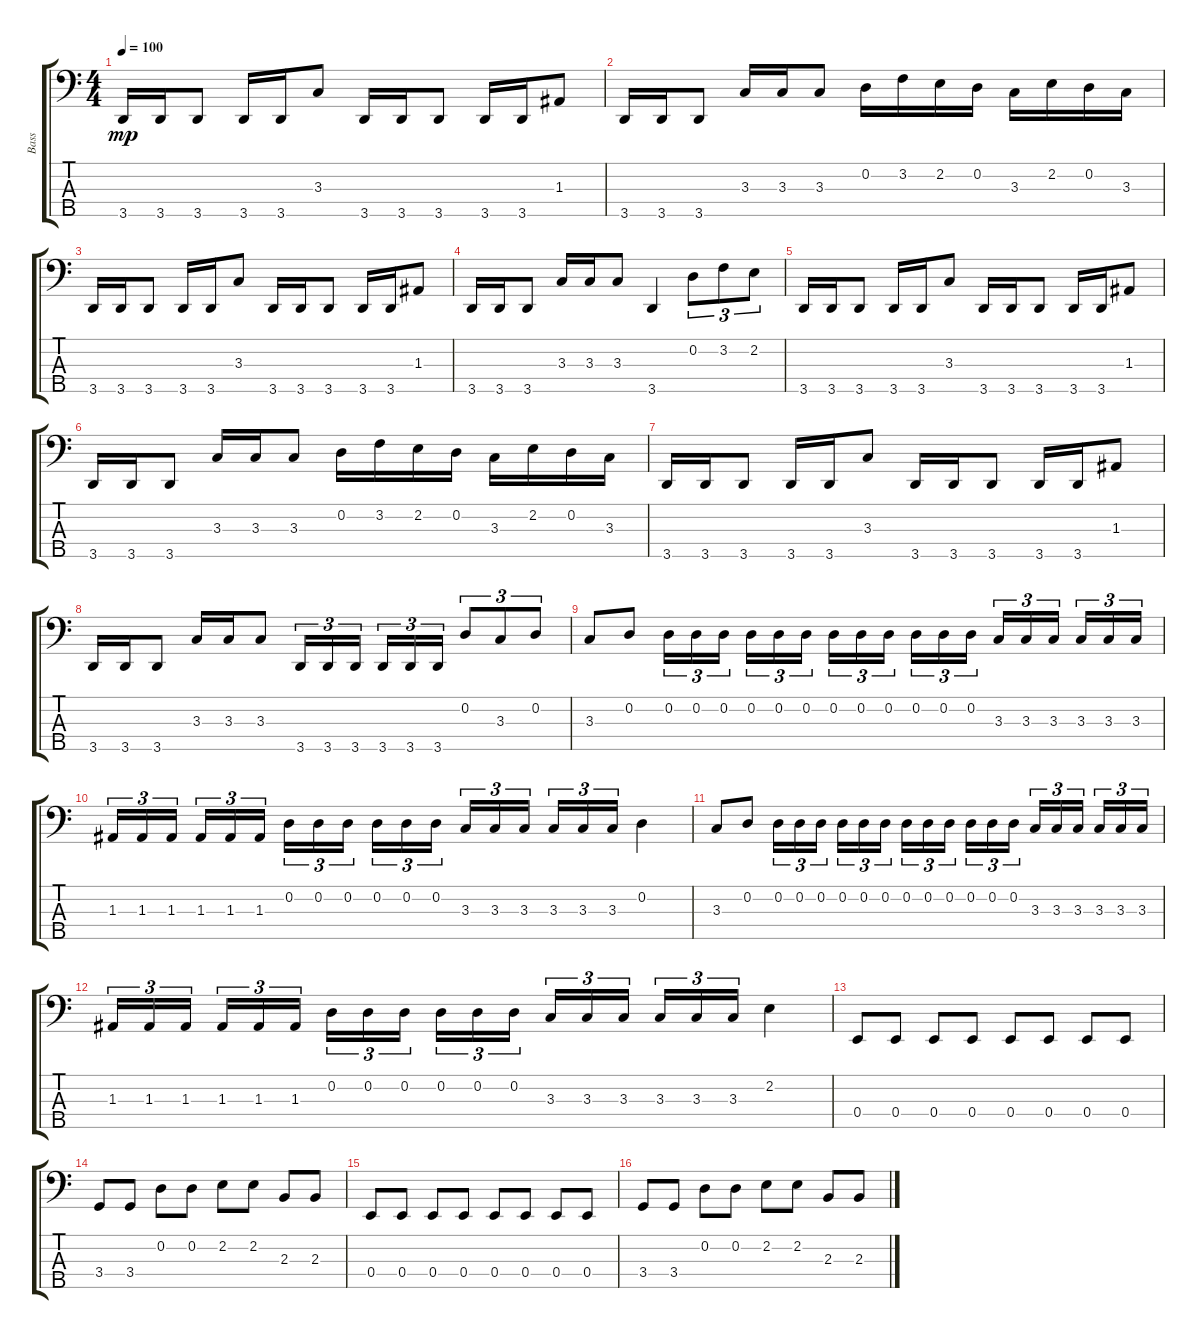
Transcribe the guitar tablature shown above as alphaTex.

\track ("Bass" "Bass") {instrument electricbassfinger}
\staff {score tabs}
\tuning (G2 D2 A1 E1 B0) {hide}
\ts (4 4)
\tempo 100
\clef f4
\ks c
3.5.16{dy mp} 3.5.16 3.5.8 3.5.16 3.5.16 3.3.8 3.5.16 3.5.16 3.5.8 3.5.16 3.5.16 1.3.8 |
3.5.16 3.5.16 3.5.8 3.3.16 3.3.16 3.3.8 0.2.16 3.2.16 2.2.16 0.2.16 3.3.16 2.2.16 0.2.16 3.3.16 |
3.5.16 3.5.16 3.5.8 3.5.16 3.5.16 3.3.8 3.5.16 3.5.16 3.5.8 3.5.16 3.5.16 1.3.8 |
3.5.16 3.5.16 3.5.8 3.3.16 3.3.16 3.3.8 3.5.4 0.2.8{tu (3 2)} 3.2.8{tu (3 2)} 2.2.8{tu (3 2)} |
3.5.16 3.5.16 3.5.8 3.5.16 3.5.16 3.3.8 3.5.16 3.5.16 3.5.8 3.5.16 3.5.16 1.3.8 |
3.5.16 3.5.16 3.5.8 3.3.16 3.3.16 3.3.8 0.2.16 3.2.16 2.2.16 0.2.16 3.3.16 2.2.16 0.2.16 3.3.16 |
3.5.16 3.5.16 3.5.8 3.5.16 3.5.16 3.3.8 3.5.16 3.5.16 3.5.8 3.5.16 3.5.16 1.3.8 |
3.5.16 3.5.16 3.5.8 3.3.16 3.3.16 3.3.8 3.5.16{tu (3 2)} 3.5.16{tu (3 2)} 3.5.16{tu (3 2)} 3.5.16{tu (3 2)} 3.5.16{tu (3 2)} 3.5.16{tu (3 2)} 0.2.8{tu (3 2)} 3.3.8{tu (3 2)} 0.2.8{tu (3 2)} |
3.3.8 0.2.8 0.2.16{tu (3 2)} 0.2.16{tu (3 2)} 0.2.16{tu (3 2)} 0.2.16{tu (3 2)} 0.2.16{tu (3 2)} 0.2.16{tu (3 2)} 0.2.16{tu (3 2)} 0.2.16{tu (3 2)} 0.2.16{tu (3 2)} 0.2.16{tu (3 2)} 0.2.16{tu (3 2)} 0.2.16{tu (3 2)} 3.3.16{tu (3 2)} 3.3.16{tu (3 2)} 3.3.16{tu (3 2)} 3.3.16{tu (3 2)} 3.3.16{tu (3 2)} 3.3.16{tu (3 2)} |
1.3.16{tu (3 2)} 1.3.16{tu (3 2)} 1.3.16{tu (3 2)} 1.3.16{tu (3 2)} 1.3.16{tu (3 2)} 1.3.16{tu (3 2)} 0.2.16{tu (3 2)} 0.2.16{tu (3 2)} 0.2.16{tu (3 2)} 0.2.16{tu (3 2)} 0.2.16{tu (3 2)} 0.2.16{tu (3 2)} 3.3.16{tu (3 2)} 3.3.16{tu (3 2)} 3.3.16{tu (3 2)} 3.3.16{tu (3 2)} 3.3.16{tu (3 2)} 3.3.16{tu (3 2)} 0.2.4 |
3.3.8 0.2.8 0.2.16{tu (3 2)} 0.2.16{tu (3 2)} 0.2.16{tu (3 2)} 0.2.16{tu (3 2)} 0.2.16{tu (3 2)} 0.2.16{tu (3 2)} 0.2.16{tu (3 2)} 0.2.16{tu (3 2)} 0.2.16{tu (3 2)} 0.2.16{tu (3 2)} 0.2.16{tu (3 2)} 0.2.16{tu (3 2)} 3.3.16{tu (3 2)} 3.3.16{tu (3 2)} 3.3.16{tu (3 2)} 3.3.16{tu (3 2)} 3.3.16{tu (3 2)} 3.3.16{tu (3 2)} |
1.3.16{tu (3 2)} 1.3.16{tu (3 2)} 1.3.16{tu (3 2)} 1.3.16{tu (3 2)} 1.3.16{tu (3 2)} 1.3.16{tu (3 2)} 0.2.16{tu (3 2)} 0.2.16{tu (3 2)} 0.2.16{tu (3 2)} 0.2.16{tu (3 2)} 0.2.16{tu (3 2)} 0.2.16{tu (3 2)} 3.3.16{tu (3 2)} 3.3.16{tu (3 2)} 3.3.16{tu (3 2)} 3.3.16{tu (3 2)} 3.3.16{tu (3 2)} 3.3.16{tu (3 2)} 2.2.4 |
0.4.8 0.4.8 0.4.8 0.4.8 0.4.8 0.4.8 0.4.8 0.4.8 |
3.4.8 3.4.8 0.2.8 0.2.8 2.2.8 2.2.8 2.3.8 2.3.8 |
0.4.8 0.4.8 0.4.8 0.4.8 0.4.8 0.4.8 0.4.8 0.4.8 |
3.4.8 3.4.8 0.2.8 0.2.8 2.2.8 2.2.8 2.3.8 2.3.8
